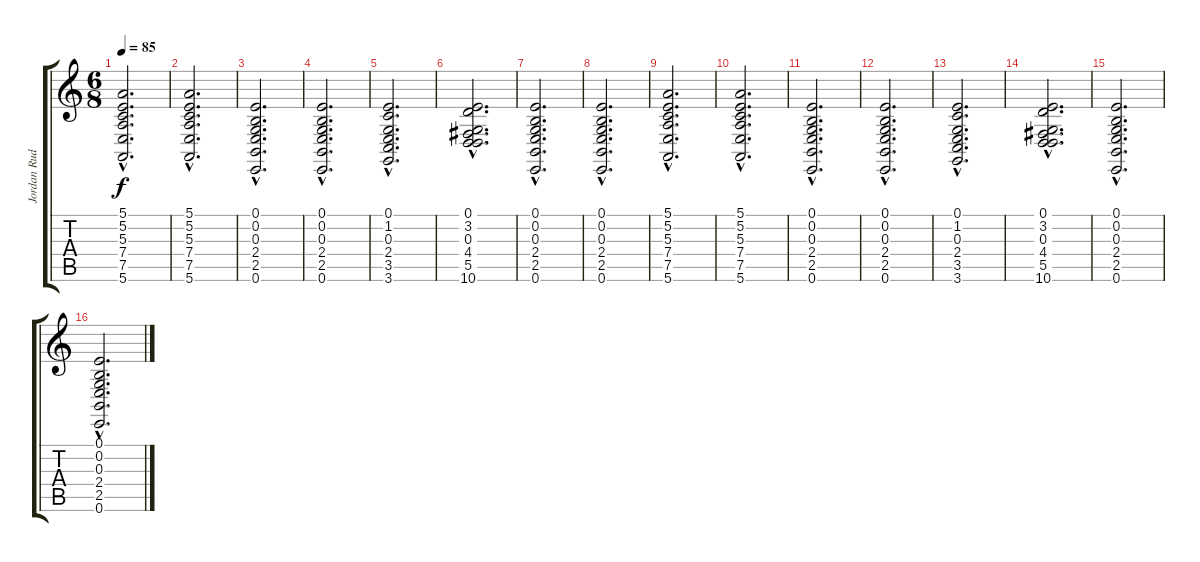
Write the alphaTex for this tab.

\track ("Jordan Rudess" "Jordan Rud") {instrument stringensemble1}
\staff {score tabs}
\tuning (E4 B3 G3 D3 A2 E2) {hide}
\ts (6 8)
\tempo 85
\clef g2
\ks c
(5.1{hac} 5.2{hac} 5.3{hac} 7.4{hac} 7.5{hac} 5.6{hac}).2{d dy f} |
(5.1{hac} 5.2{hac} 5.3{hac} 7.4{hac} 7.5{hac} 5.6{hac}).2{d} |
(0.1{hac} 0.2{hac} 0.3{hac} 2.4{hac} 2.5{hac} 0.6{hac}).2{d} |
(0.1{hac} 0.2{hac} 0.3{hac} 2.4{hac} 2.5{hac} 0.6{hac}).2{d} |
(0.1{hac} 1.2{hac} 0.3{hac} 2.4{hac} 3.5{hac} 3.6{hac}).2{d} |
(0.1{hac} 3.2{hac} 0.3{hac} 4.4{hac} 5.5{hac} 10.6{hac}).2{d} |
(0.1{hac} 0.2{hac} 0.3{hac} 2.4{hac} 2.5{hac} 0.6{hac}).2{d} |
(0.1{hac} 0.2{hac} 0.3{hac} 2.4{hac} 2.5{hac} 0.6{hac}).2{d} |
(5.1{hac} 5.2{hac} 5.3{hac} 7.4{hac} 7.5{hac} 5.6{hac}).2{d} |
(5.1{hac} 5.2{hac} 5.3{hac} 7.4{hac} 7.5{hac} 5.6{hac}).2{d} |
(0.1{hac} 0.2{hac} 0.3{hac} 2.4{hac} 2.5{hac} 0.6{hac}).2{d} |
(0.1{hac} 0.2{hac} 0.3{hac} 2.4{hac} 2.5{hac} 0.6{hac}).2{d} |
(0.1{hac} 1.2{hac} 0.3{hac} 2.4{hac} 3.5{hac} 3.6{hac}).2{d} |
(0.1{hac} 3.2{hac} 0.3{hac} 4.4{hac} 5.5{hac} 10.6{hac}).2{d} |
(0.1{hac} 0.2{hac} 0.3{hac} 2.4{hac} 2.5{hac} 0.6{hac}).2{d} |
(0.1{hac} 0.2{hac} 0.3{hac} 2.4{hac} 2.5{hac} 0.6{hac}).2{d}
